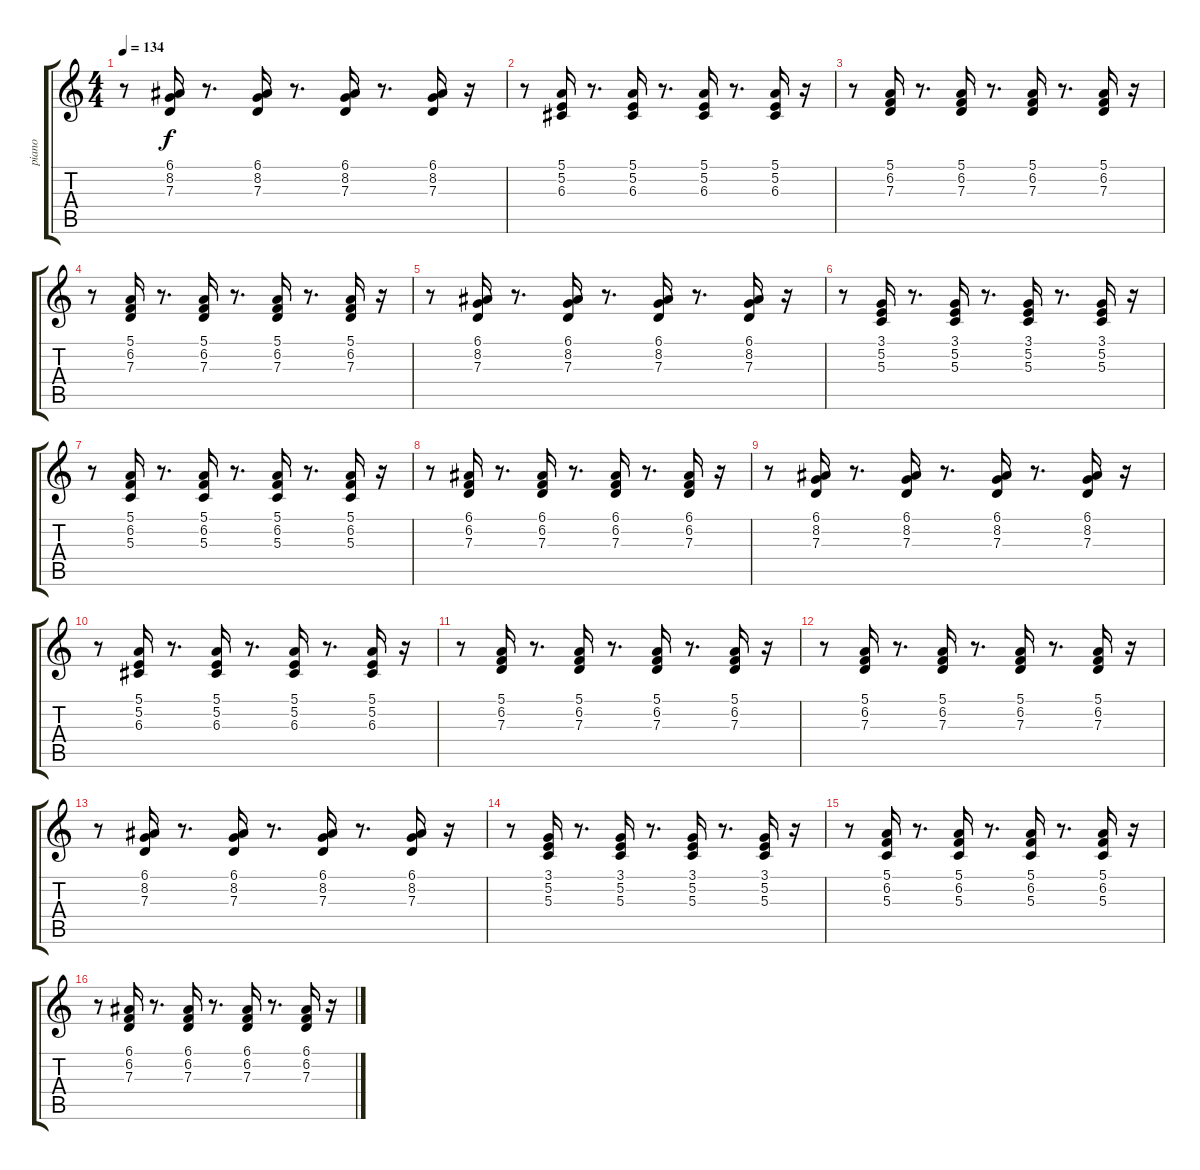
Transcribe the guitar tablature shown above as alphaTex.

\track ("piano" "piano") {instrument electricgrandpiano}
\staff {score tabs}
\tuning (E4 B3 G3 D3 A2 E2) {hide}
\ts (4 4)
\tempo 134
\clef g2
\ks c
r.8{dy f} (6.1 8.2 7.3).16 r.8{d} (6.1 8.2 7.3).16 r.8{d} (6.1 8.2 7.3).16 r.8{d} (6.1 8.2 7.3).16 r.16 |
r.8 (5.1 5.2 6.3).16 r.8{d} (5.1 5.2 6.3).16 r.8{d} (5.1 5.2 6.3).16 r.8{d} (5.1 5.2 6.3).16 r.16 |
r.8 (5.1 6.2 7.3).16 r.8{d} (5.1 6.2 7.3).16 r.8{d} (5.1 6.2 7.3).16 r.8{d} (5.1 6.2 7.3).16 r.16 |
r.8 (5.1 6.2 7.3).16 r.8{d} (5.1 6.2 7.3).16 r.8{d} (5.1 6.2 7.3).16 r.8{d} (5.1 6.2 7.3).16 r.16 |
r.8 (6.1 8.2 7.3).16 r.8{d} (6.1 8.2 7.3).16 r.8{d} (6.1 8.2 7.3).16 r.8{d} (6.1 8.2 7.3).16 r.16 |
r.8 (3.1 5.2 5.3).16 r.8{d} (3.1 5.2 5.3).16 r.8{d} (3.1 5.2 5.3).16 r.8{d} (3.1 5.2 5.3).16 r.16 |
r.8 (5.1 6.2 5.3).16 r.8{d} (5.1 6.2 5.3).16 r.8{d} (5.1 6.2 5.3).16 r.8{d} (5.1 6.2 5.3).16 r.16 |
r.8 (6.1 6.2 7.3).16 r.8{d} (6.1 6.2 7.3).16 r.8{d} (6.1 6.2 7.3).16 r.8{d} (6.1 6.2 7.3).16 r.16 |
r.8 (6.1 8.2 7.3).16 r.8{d} (6.1 8.2 7.3).16 r.8{d} (6.1 8.2 7.3).16 r.8{d} (6.1 8.2 7.3).16 r.16 |
r.8 (5.1 5.2 6.3).16 r.8{d} (5.1 5.2 6.3).16 r.8{d} (5.1 5.2 6.3).16 r.8{d} (5.1 5.2 6.3).16 r.16 |
r.8 (5.1 6.2 7.3).16 r.8{d} (5.1 6.2 7.3).16 r.8{d} (5.1 6.2 7.3).16 r.8{d} (5.1 6.2 7.3).16 r.16 |
r.8 (5.1 6.2 7.3).16 r.8{d} (5.1 6.2 7.3).16 r.8{d} (5.1 6.2 7.3).16 r.8{d} (5.1 6.2 7.3).16 r.16 |
r.8 (6.1 8.2 7.3).16 r.8{d} (6.1 8.2 7.3).16 r.8{d} (6.1 8.2 7.3).16 r.8{d} (6.1 8.2 7.3).16 r.16 |
r.8 (3.1 5.2 5.3).16 r.8{d} (3.1 5.2 5.3).16 r.8{d} (3.1 5.2 5.3).16 r.8{d} (3.1 5.2 5.3).16 r.16 |
r.8 (5.1 6.2 5.3).16 r.8{d} (5.1 6.2 5.3).16 r.8{d} (5.1 6.2 5.3).16 r.8{d} (5.1 6.2 5.3).16 r.16 |
r.8 (6.1 6.2 7.3).16 r.8{d} (6.1 6.2 7.3).16 r.8{d} (6.1 6.2 7.3).16 r.8{d} (6.1 6.2 7.3).16 r.16
